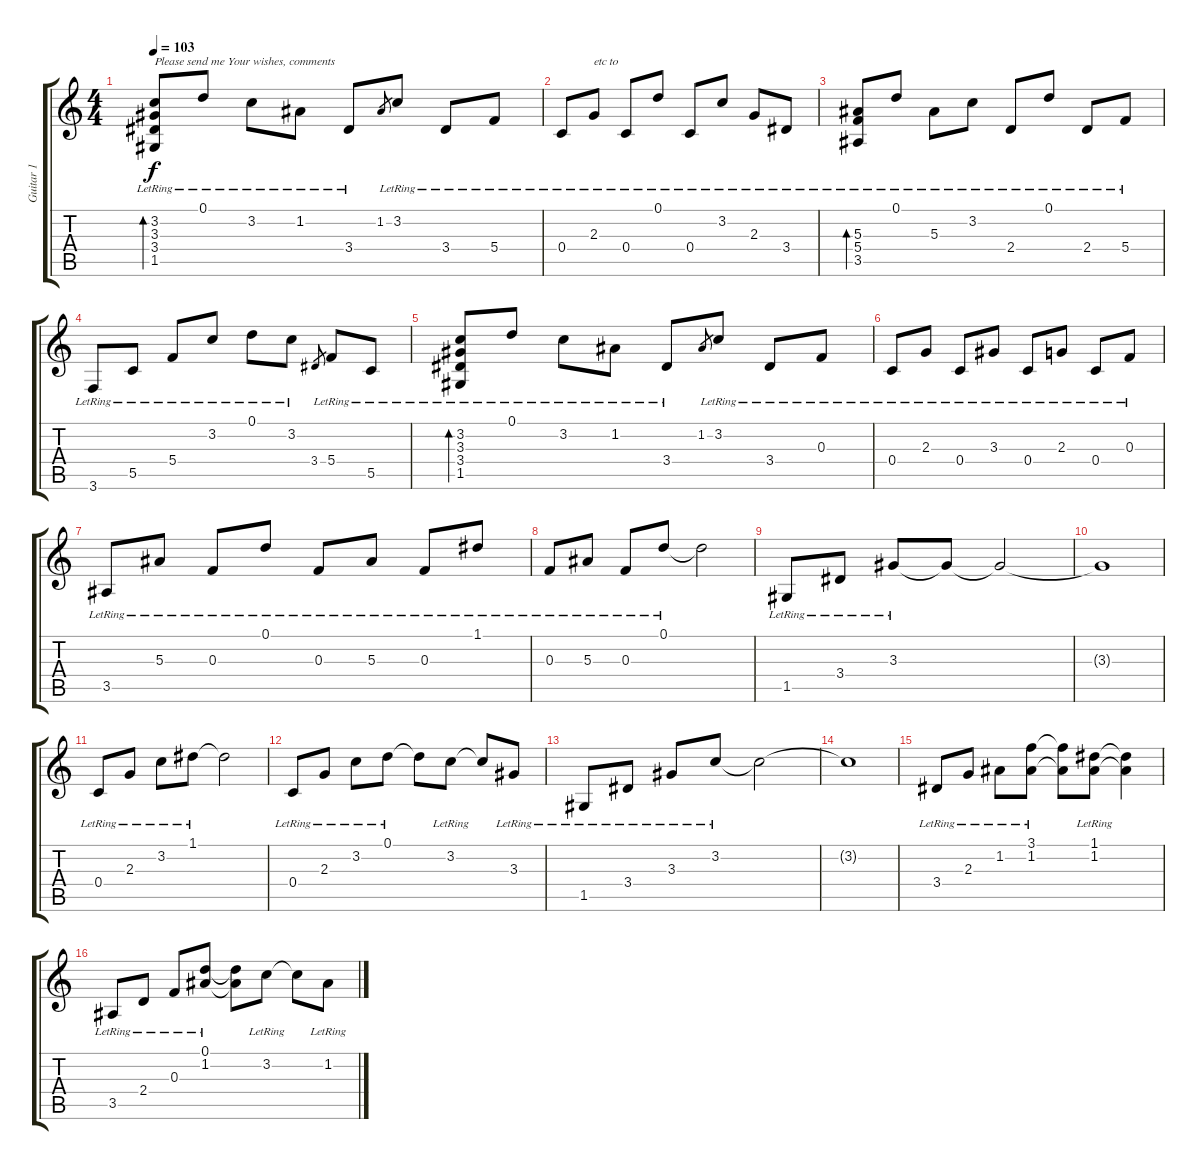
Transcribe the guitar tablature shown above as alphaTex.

\track ("Guitar 1" "Guitar 1") {instrument acousticguitarsteel}
\staff {score tabs}
\tuning (D4 A3 F3 C3 G2 D2) {hide}
\ts (4 4)
\tempo 103
\clef g2
\ks c
(3.2{lr} 3.3{lr} 3.4{lr} 1.5{lr}).8{bd 120 txt "Please send me Your wishes, comments" dy f volume 11 instrument acousticguitarsteel} 0.1{lr}.8 3.2{lr}.8 1.2{lr}.8 3.4{lr}.8 1.2.8{gr} 3.2{lr}.8 3.4{lr}.8 5.4{lr}.8 |
0.4{lr}.8 2.3{lr}.8{txt "etc to"} 0.4{lr}.8 0.1{lr}.8 0.4{lr}.8 3.2{lr}.8 2.3{lr}.8 3.4{lr}.8 |
(5.3{lr} 5.4{lr} 3.5{lr}).8{bd 120} 0.1{lr}.8 5.3{lr}.8 3.2{lr}.8 2.4{lr}.8 0.1{lr}.8 2.4{lr}.8 5.4{lr}.8 |
3.6{lr}.8 5.5{lr}.8 5.4{lr}.8 3.2{lr}.8 0.1{lr}.8 3.2{lr}.8 3.4.8{gr} 5.4{lr}.8 5.5{lr}.8 |
(3.2{lr} 3.3{lr} 3.4{lr} 1.5{lr}).8{bd 120} 0.1{lr}.8 3.2{lr}.8 1.2{lr}.8 3.4{lr}.8 1.2.8{gr} 3.2{lr}.8 3.4{lr}.8 0.3{lr}.8 |
0.4{lr}.8 2.3{lr}.8 0.4{lr}.8 3.3{lr}.8 0.4{lr}.8 2.3{lr}.8 0.4{lr}.8 0.3{lr}.8 |
3.5{lr}.8 5.3{lr}.8 0.3{lr}.8 0.1{lr}.8 0.3{lr}.8 5.3{lr}.8 0.3{lr}.8 1.1{lr}.8 |
0.3{lr}.8 5.3{lr}.8 0.3{lr}.8 0.1{lr}.8 0.1{t}.2 |
1.5{lr}.8{instrument acousticguitarsteel} 3.4{lr}.8 3.3{lr}.8 3.3{t}.8 3.3{t}.2 |
3.3{t}.1 |
0.4{lr}.8 2.3{lr}.8 3.2{lr}.8 1.1{lr}.8 1.1{t}.2 |
0.4{lr}.8 2.3{lr}.8 3.2{lr}.8 0.1{lr}.8 0.1{t}.8 3.2{lr}.8 3.2{t}.8 3.3{lr}.8 |
1.5{lr}.8 3.4{lr}.8 3.3{lr}.8 3.2{lr}.8 3.2{t}.2 |
3.2{t}.1 |
3.4{lr}.8 2.3{lr}.8 1.2{lr}.8 (3.1{lr} 1.2{lr}).8 (3.1{t} 1.2{t}).8 (1.1{lr} 1.2{lr}).8 (1.1{t} 1.2{t}).4 |
3.5{lr}.8 2.4{lr}.8 0.3{lr}.8 (0.1{lr} 1.2{lr}).8 (0.1{t} 1.2{t}).8 3.2{lr}.8 3.2{t}.8 1.2{lr}.8
